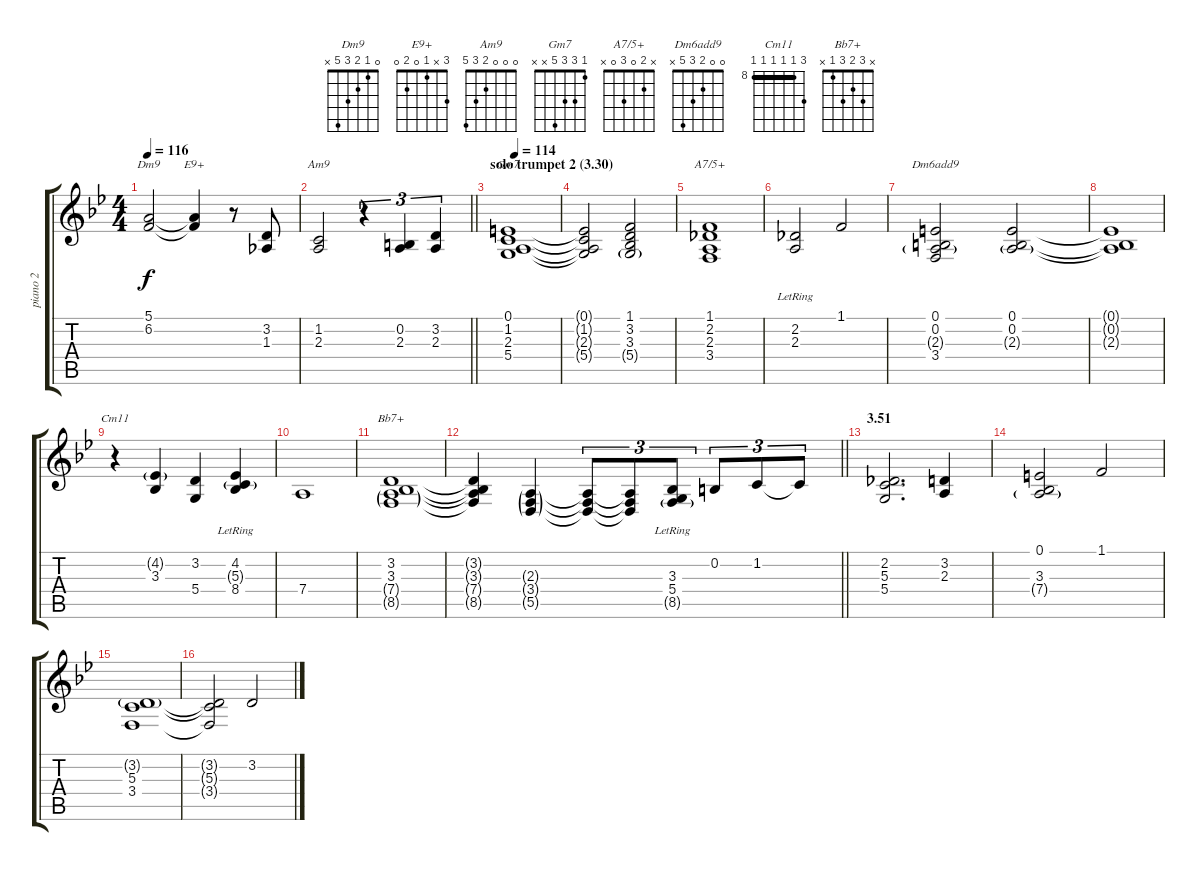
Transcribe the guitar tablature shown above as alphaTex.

\track ("piano 2" "piano 2") {instrument acousticgrandpiano}
\staff {score tabs}
\tuning (E4 B3 G3 D3 A2 E2) {hide}
\chord ("Dm9" 0 1 2 3 5 x)
\chord ("E9+" 3 x 1 0 2 0)
\chord ("Am9" 0 0 0 2 3 5)
\chord ("Gm7" 1 3 3 5 x x)
\chord ("A7/5+" x 2 0 3 0 x)
\chord ("Dm6add9" 0 0 2 3 5 x)
\chord ("Cm11" 10 8 8 8 8 8) {firstfret 8 barre 8}
\chord ("Bb7+" x 3 2 3 1 x)
\ts (4 4)
\tempo 116
\clef g2
\ks bb
(5.1 6.2).2{ch "Dm9" dy f} (5.1{t} 6.2{t}).4{ch "E9+"} r.8 (3.2 1.3).8 |
\barLineRight lightlight
(1.2 2.3).2{ch "Am9"} r.4{tu (3 2)} (0.2 2.3).4{tu (3 2)} (3.2 2.3).4{tu (3 2)} |
\section ("" "solo trumpet 2 (3.30)")
\tempo 114
(0.1 1.2 2.3 5.4).1{ch "Gm7"} |
(0.1{t} 1.2{t} 2.3{t} 5.4{t}).2 (1.1 3.2 3.3 5.4{g}).2 |
(1.1 2.2 2.3 3.4).1{ch "A7/5+"} |
(2.2{lr} 2.3{lr}).2 1.1.2 |
(0.1 0.2 2.3{g} 3.4).2{ch "Dm6add9"} (0.1 0.2 2.3{g}).2 |
(0.1{t} 0.2{t} 2.3{t}).1 |
r.4{ch "Cm11"} (4.2{g} 3.3).4 (3.2 5.4).4 (4.2{lr} 5.3{g lr} 8.4).4 |
7.4.1 |
(3.2 3.3 7.4{g} 8.5{g}).1{ch "Bb7+"} |
\barLineRight lightlight
(3.2{t} 3.3{t} 7.4{t} 8.5{t}).4 (2.3{g} 3.4{g} 5.5{g}).4 (2.3{t} 3.4{t} 5.5{t}).8{tu (3 2)} (2.3{t} 3.4{t} 5.5{t}).8{tu (3 2)} (3.3{lr} 5.4{lr} 8.5{g lr}).8{tu (3 2)} 0.2.8{tu (3 2)} 1.2.8{tu (3 2)} 1.2{t}.8{tu (3 2)} |
\section ("" "3.51")
(2.2 5.3 5.4).2{d} (3.2 2.3).4 |
(0.1 3.3 7.4{g}).2 1.1.2 |
(3.2{g} 5.3 3.4).1 |
(3.2{t} 5.3{t} 3.4{t}).2 3.2.2
